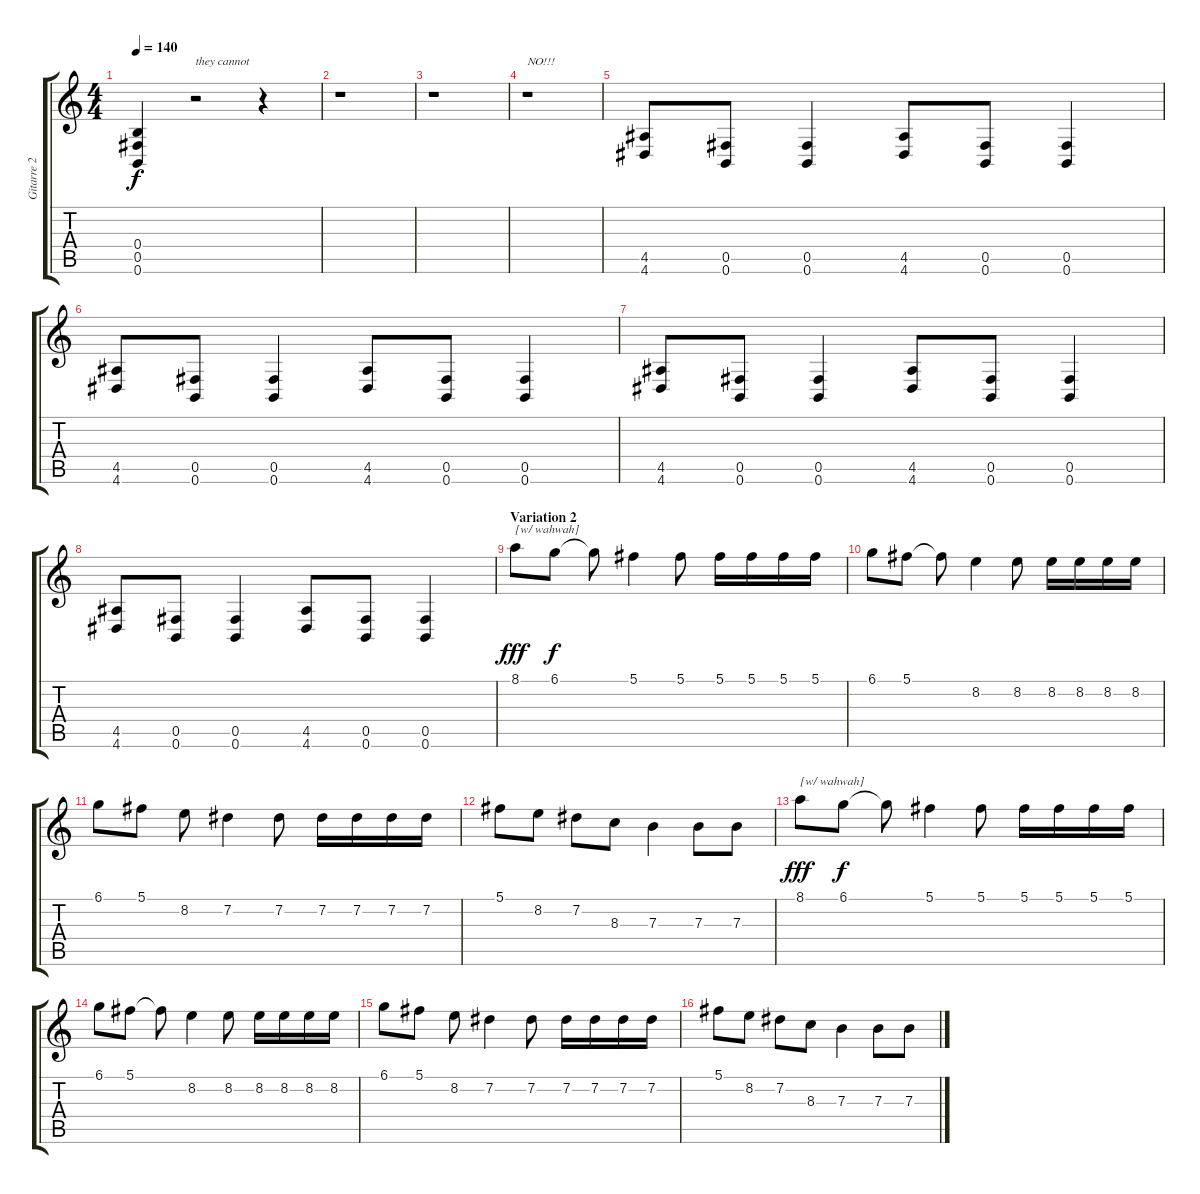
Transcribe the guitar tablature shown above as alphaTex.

\track ("Gitarre 2" "Gitarre 2") {instrument distortionguitar}
\staff {score tabs}
\tuning (Db4 Ab3 E3 B2 Gb2 B1) {hide}
\ts (4 4)
\tempo 140
\clef g2
\ks c
(0.4 0.5 0.6).4{dy f} r.2{txt "they cannot"} r.4 |
r.1 |
r.1 |
r.1{txt "NO!!!"} |
(4.5 4.6).8 (0.5 0.6).8 (0.5 0.6).4 (4.5 4.6).8 (0.5 0.6).8 (0.5 0.6).4 |
(4.5 4.6).8 (0.5 0.6).8 (0.5 0.6).4 (4.5 4.6).8 (0.5 0.6).8 (0.5 0.6).4 |
(4.5 4.6).8 (0.5 0.6).8 (0.5 0.6).4 (4.5 4.6).8 (0.5 0.6).8 (0.5 0.6).4 |
(4.5 4.6).8 (0.5 0.6).8 (0.5 0.6).4 (4.5 4.6).8 (0.5 0.6).8 (0.5 0.6).4 |
\section ("" "Variation 2")
8.1.8{txt "[w/ wahwah]" dy fff} 6.1.8{dy f} 6.1{t}.8 5.1.4 5.1.8 5.1.16 5.1.16 5.1.16 5.1.16 |
6.1.8 5.1.8 5.1{t}.8 8.2.4 8.2.8 8.2.16 8.2.16 8.2.16 8.2.16 |
6.1.8 5.1.8 8.2.8 7.2.4 7.2.8 7.2.16 7.2.16 7.2.16 7.2.16 |
5.1.8 8.2.8 7.2.8 8.3.8 7.3.4 7.3.8 7.3.8 |
8.1.8{txt "[w/ wahwah]" dy fff} 6.1.8{dy f} 6.1{t}.8 5.1.4 5.1.8 5.1.16 5.1.16 5.1.16 5.1.16 |
6.1.8 5.1.8 5.1{t}.8 8.2.4 8.2.8 8.2.16 8.2.16 8.2.16 8.2.16 |
6.1.8 5.1.8 8.2.8 7.2.4 7.2.8 7.2.16 7.2.16 7.2.16 7.2.16 |
5.1.8 8.2.8 7.2.8 8.3.8 7.3.4 7.3.8 7.3.8
